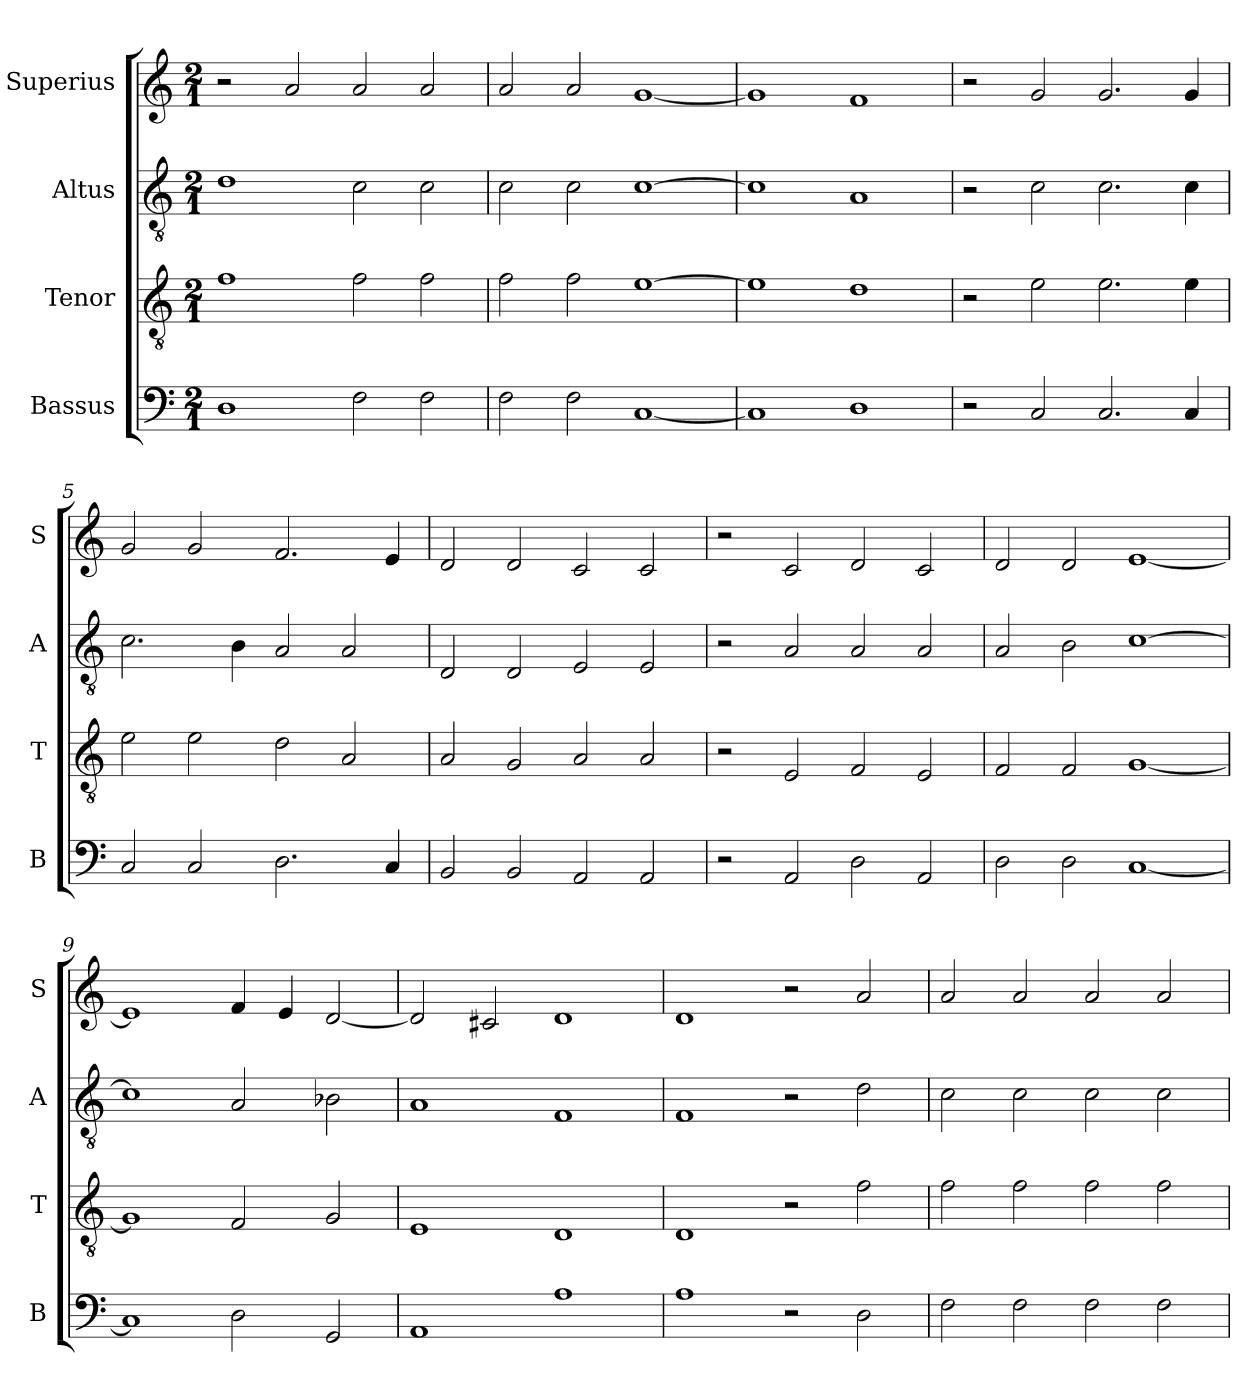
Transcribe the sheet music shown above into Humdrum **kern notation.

**kern	**kern	**kern	**kern
*part4	*part3	*part2	*part1
*staff4	*staff3	*staff2	*staff1
*I"Bassus	*I"Tenor	*I"Altus	*I"Superius
*I'B	*I'T	*I'A	*I'S
*clefF4	*clefGv2	*clefGv2	*clefG2
*k[]	*k[]	*k[]	*k[]
*C:	*C:	*C:	*C:
*M2/1	*M2/1	*M2/1	*M2/1
=1	=1	=1	=1
1D	1f	1d	2r
.	.	.	2a
2F	2f	2c	2a
2F	2f	2c	2a
=2	=2	=2	=2
2F	2f	2c	2a
2F	2f	2c	2a
[1C	[1e	[1c	[1g
=3	=3	=3	=3
1C]	1e]	1c]	1g]
1D	1d	1A	1f
=4	=4	=4	=4
2r	2r	2r	2r
2C	2e	2c	2g
2.C	2.e	2.c	2.g
4C	4e	4c	4g
=5	=5	=5	=5
2C	2e	2.c	2g
2C	2e	.	2g
.	.	4B	.
2.D	2d	2A	2.f
.	2A	2A	.
4C	.	.	4e
=6	=6	=6	=6
2BB	2A	2D	2d
2BB	2G	2D	2d
2AA	2A	2E	2c
2AA	2A	2E	2c
=7	=7	=7	=7
2r	2r	2r	2r
2AA	2E	2A	2c
2D	2F	2A	2d
2AA	2E	2A	2c
=8	=8	=8	=8
2D	2F	2A	2d
2D	2F	2B	2d
[1C	[1G	[1c	[1e
=9	=9	=9	=9
1C]	1G]	1c]	1e]
2D	2F	2A	4f
.	.	.	4e
2GG	2G	2B-X	[2d
=10	=10	=10	=10
1AA	1E	1A	2d]
.	.	.	2c#X
1A	1D	1F	1d
=11	=11	=11	=11
1A	1D	1F	1d
2r	2r	2r	2r
2D	2f	2d	2a
=12	=12	=12	=12
2F	2f	2c	2a
2F	2f	2c	2a
2F	2f	2c	2a
2F	2f	2c	2a
=	=	=	=
*-	*-	*-	*-
